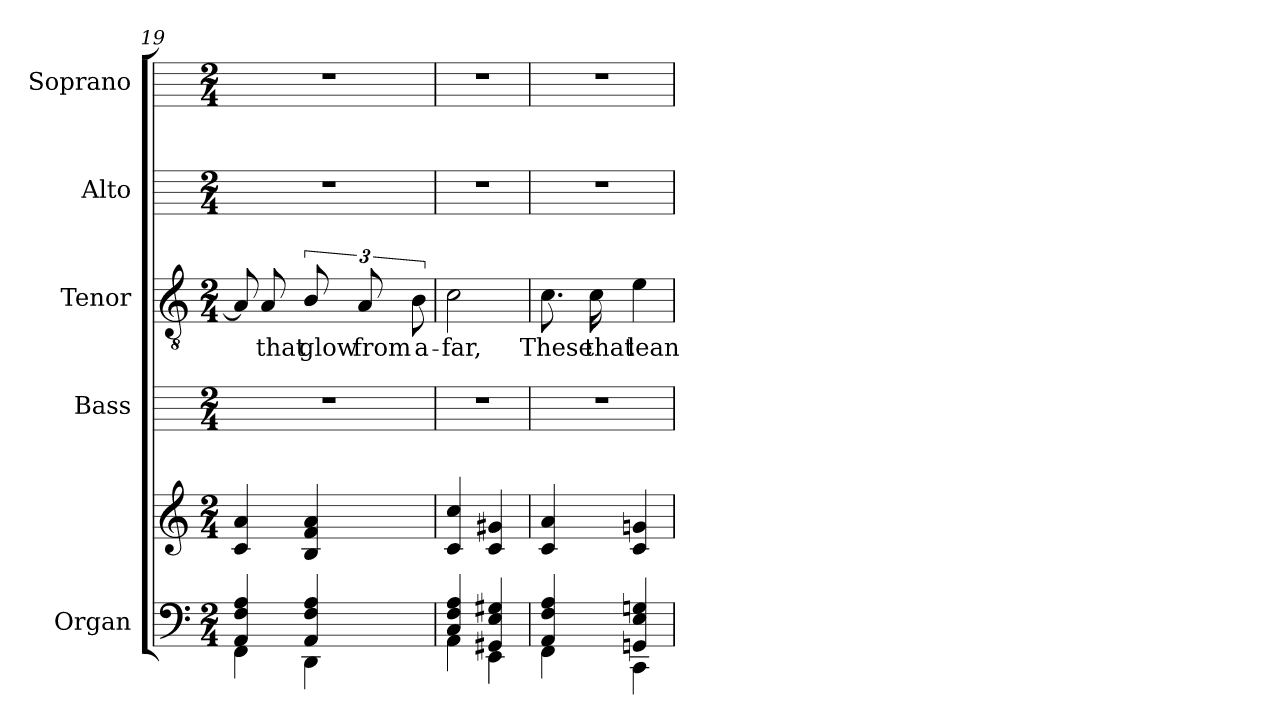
**kern	**kern	**kern	**kern	**text	**kern	**kern
*part5	*part5	*part4	*part3	*part3	*part2	*part1
*staff6	*staff5	*staff4	*staff3	*staff3	*staff2	*staff1
*I"Organ	*	*I"Bass	*I"Tenor	*	*I"Alto	*I"Soprano
*	*	*I'B	*I'T	*	*I'A	*I'S
*clefF4	*clefG2	*	*clefGv2	*	*	*
*k[]	*k[]	*	*k[]	*	*	*
*C:	*C:	*	*C:	*	*	*
*M2/4	*M2/4	*M2/4	*M2/4	*	*M2/4	*M2/4
=19	=19	=19	=19	=19	=19	=19
*^	*	*	*	*	*	*
4AA/ 4F/ 4A/	4FF\	4c 4a	2r	8A]	.	2r	2r
!	!	!	!	!	!LO:LY:b	!	!
.	.	.	.	8A	that	.	.
!	!	!	!	!	!LO:LY:b	!	!
4AA/ 4F/ 4A/	4DD\	4B 4f 4a	.	12B/	glow	.	.
!	!	!	!	!	!LO:LY:b	!	!
.	.	.	.	12A	from	.	.
!	!	!	!	!	!LO:LY:b	!	!
.	.	.	.	12B	a-	.	.
=20	=20	=20	=20	=20	=20	=20	=20
!	!	!	!	!	!LO:LY:b	!	!
4C/ 4F/ 4A/	4AA\	4c 4cc	2r	2c	-far,	2r	2r
4GG#X/ 4E/ 4G#X/	4EE\	4c 4g#X	.	.	.	.	.
=21	=21	=21	=21	=21	=21	=21	=21
!	!	!	!	!	!LO:LY:b	!	!
4AA/ 4F/ 4A/	4FF\	4c 4a	2r	8.c	These	2r	2r
!	!	!	!	!	!LO:LY:b	!	!
.	.	.	.	16c	that	.	.
!	!	!	!	!	!LO:LY:b	!	!
4GGn/ 4E/ 4Gn/	4CC\	4c 4gn	.	4e	lean	.	.
*v	*v	*	*	*	*	*	*
=	=	=	=	=	=	=
*-	*-	*-	*-	*-	*-	*-
